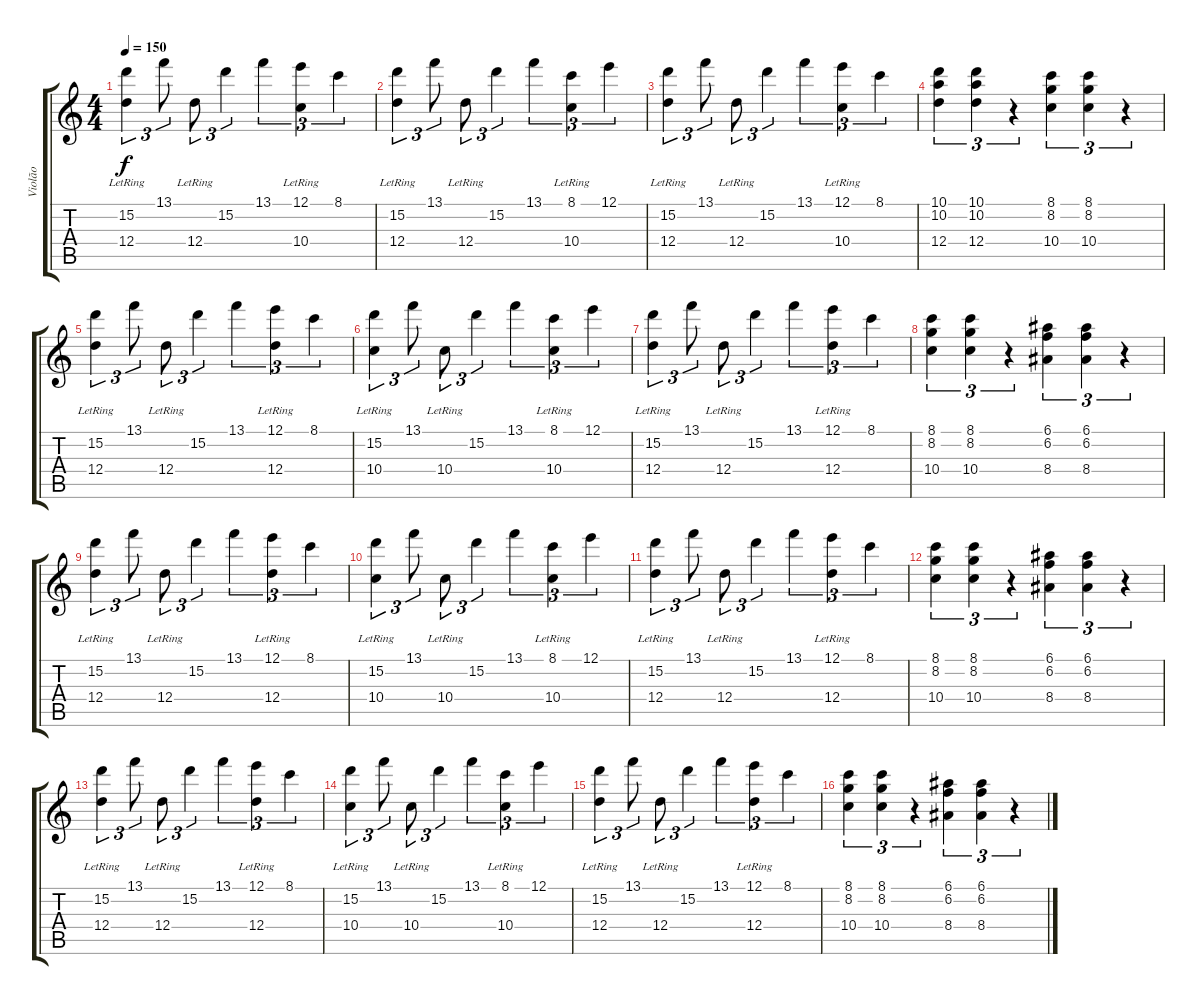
\track ("Violão" "Violão") {instrument acousticguitarnylon}
\staff {score tabs}
\tuning (E4 B3 G3 D3 A2 E2) {hide}
\ts (4 4)
\tempo 150
\tempo 160
\tempo 150
\clef g2
\ks c
(15.2 12.4{lr}).4{tu (3 2) dy f instrument acousticguitarnylon} 13.1.8{tu (3 2)} 12.4{lr}.8{tu (3 2)} 15.2.4{tu (3 2)} 13.1.4{tu (3 2)} (12.1 10.4{lr}).4{tu (3 2)} 8.1.4{tu (3 2)} |
(15.2 12.4{lr}).4{tu (3 2)} 13.1.8{tu (3 2)} 12.4{lr}.8{tu (3 2)} 15.2.4{tu (3 2)} 13.1.4{tu (3 2)} (8.1 10.4{lr}).4{tu (3 2)} 12.1.4{tu (3 2)} |
(15.2 12.4{lr}).4{tu (3 2)} 13.1.8{tu (3 2)} 12.4{lr}.8{tu (3 2)} 15.2.4{tu (3 2)} 13.1.4{tu (3 2)} (12.1 10.4{lr}).4{tu (3 2)} 8.1.4{tu (3 2)} |
(10.1 10.2 12.4).4{tu (3 2)} (10.1 10.2 12.4).4{tu (3 2)} r.4{tu (3 2)} (8.1 8.2 10.4).4{tu (3 2)} (8.1 8.2 10.4).4{tu (3 2)} r.4{tu (3 2)} |
(15.2 12.4{lr}).4{tu (3 2)} 13.1.8{tu (3 2)} 12.4{lr}.8{tu (3 2)} 15.2.4{tu (3 2)} 13.1.4{tu (3 2)} (12.1 12.4{lr}).4{tu (3 2)} 8.1.4{tu (3 2)} |
(15.2 10.4{lr}).4{tu (3 2)} 13.1.8{tu (3 2)} 10.4{lr}.8{tu (3 2)} 15.2.4{tu (3 2)} 13.1.4{tu (3 2)} (8.1 10.4{lr}).4{tu (3 2)} 12.1.4{tu (3 2)} |
(15.2 12.4{lr}).4{tu (3 2)} 13.1.8{tu (3 2)} 12.4{lr}.8{tu (3 2)} 15.2.4{tu (3 2)} 13.1.4{tu (3 2)} (12.1 12.4{lr}).4{tu (3 2)} 8.1.4{tu (3 2)} |
(8.1 8.2 10.4).4{tu (3 2)} (8.1 8.2 10.4).4{tu (3 2)} r.4{tu (3 2)} (6.1 6.2 8.4).4{tu (3 2)} (6.1 6.2 8.4).4{tu (3 2)} r.4{tu (3 2)} |
(15.2 12.4{lr}).4{tu (3 2)} 13.1.8{tu (3 2)} 12.4{lr}.8{tu (3 2)} 15.2.4{tu (3 2)} 13.1.4{tu (3 2)} (12.1 12.4{lr}).4{tu (3 2)} 8.1.4{tu (3 2)} |
(15.2 10.4{lr}).4{tu (3 2)} 13.1.8{tu (3 2)} 10.4{lr}.8{tu (3 2)} 15.2.4{tu (3 2)} 13.1.4{tu (3 2)} (8.1 10.4{lr}).4{tu (3 2)} 12.1.4{tu (3 2)} |
(15.2 12.4{lr}).4{tu (3 2)} 13.1.8{tu (3 2)} 12.4{lr}.8{tu (3 2)} 15.2.4{tu (3 2)} 13.1.4{tu (3 2)} (12.1 12.4{lr}).4{tu (3 2)} 8.1.4{tu (3 2)} |
(8.1 8.2 10.4).4{tu (3 2)} (8.1 8.2 10.4).4{tu (3 2)} r.4{tu (3 2)} (6.1 6.2 8.4).4{tu (3 2)} (6.1 6.2 8.4).4{tu (3 2)} r.4{tu (3 2)} |
(15.2 12.4{lr}).4{tu (3 2)} 13.1.8{tu (3 2)} 12.4{lr}.8{tu (3 2)} 15.2.4{tu (3 2)} 13.1.4{tu (3 2)} (12.1 12.4{lr}).4{tu (3 2)} 8.1.4{tu (3 2)} |
(15.2 10.4{lr}).4{tu (3 2)} 13.1.8{tu (3 2)} 10.4{lr}.8{tu (3 2)} 15.2.4{tu (3 2)} 13.1.4{tu (3 2)} (8.1 10.4{lr}).4{tu (3 2)} 12.1.4{tu (3 2)} |
(15.2 12.4{lr}).4{tu (3 2)} 13.1.8{tu (3 2)} 12.4{lr}.8{tu (3 2)} 15.2.4{tu (3 2)} 13.1.4{tu (3 2)} (12.1 12.4{lr}).4{tu (3 2)} 8.1.4{tu (3 2)} |
(8.1 8.2 10.4).4{tu (3 2)} (8.1 8.2 10.4).4{tu (3 2)} r.4{tu (3 2)} (6.1 6.2 8.4).4{tu (3 2)} (6.1 6.2 8.4).4{tu (3 2)} r.4{tu (3 2)}
